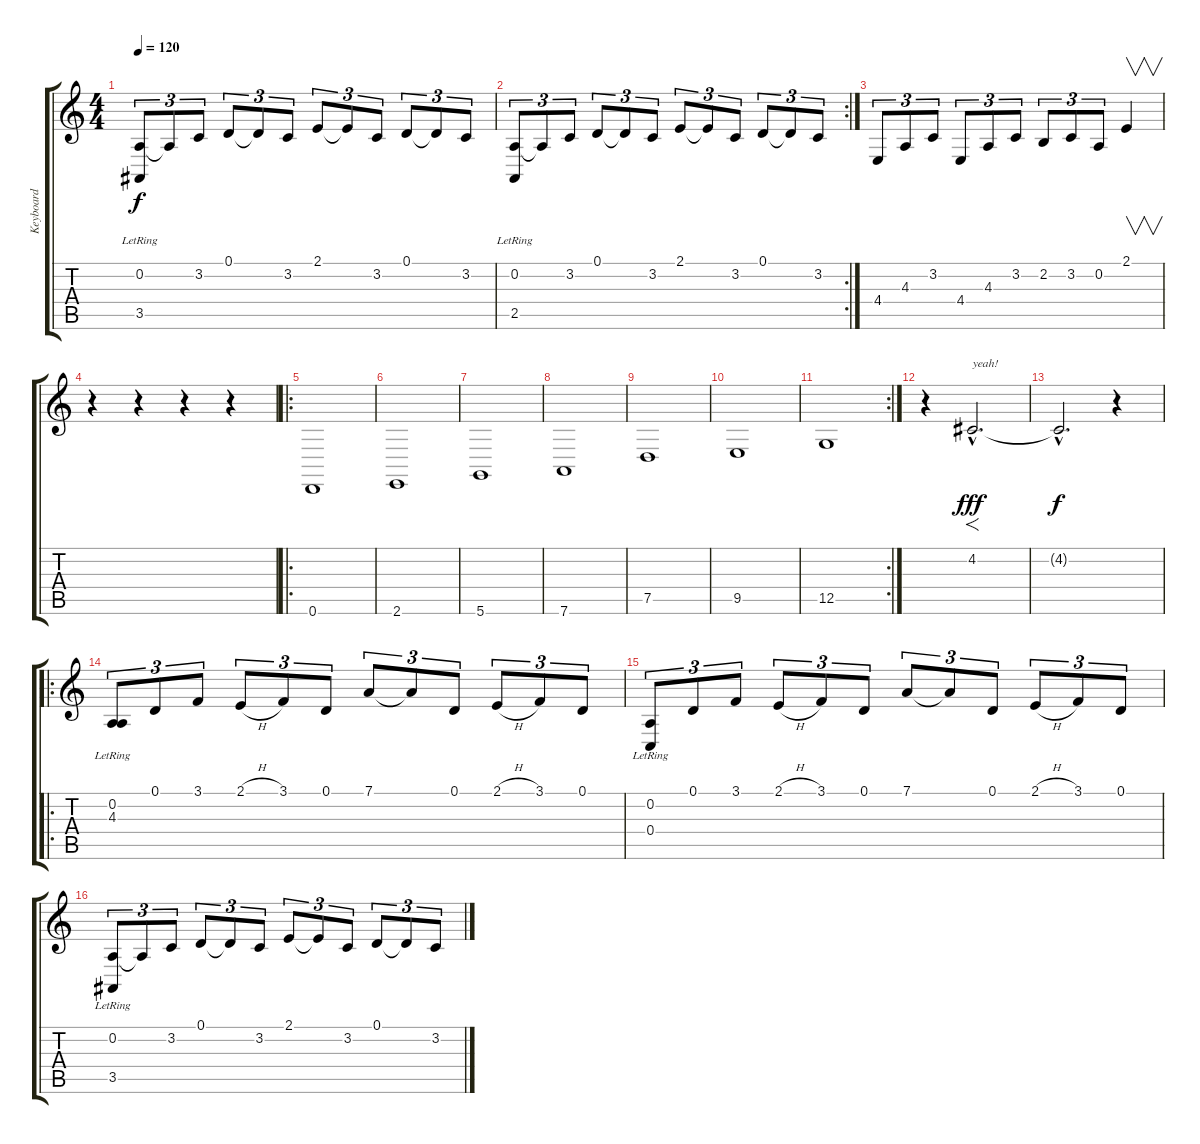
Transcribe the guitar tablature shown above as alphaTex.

\track ("Keyboard" "Keyboard") {instrument stringensemble1}
\staff {score tabs}
\tuning (D4 A3 F3 C3 G2 D2) {hide}
\ts (4 4)
\tempo 120
\clef g2
\ks c
(0.2 3.5{lr}).8{tu (3 2) dy f} 0.2{t}.8{tu (3 2)} 3.2.8{tu (3 2)} 0.1.8{tu (3 2)} 0.1{t}.8{tu (3 2)} 3.2.8{tu (3 2)} 2.1.8{tu (3 2)} 2.1{t}.8{tu (3 2)} 3.2.8{tu (3 2)} 0.1.8{tu (3 2)} 0.1{t}.8{tu (3 2)} 3.2.8{tu (3 2)} |
\rc 2
(0.2 2.5{lr}).8{tu (3 2)} 0.2{t}.8{tu (3 2)} 3.2.8{tu (3 2)} 0.1.8{tu (3 2)} 0.1{t}.8{tu (3 2)} 3.2.8{tu (3 2)} 2.1.8{tu (3 2)} 2.1{t}.8{tu (3 2)} 3.2.8{tu (3 2)} 0.1.8{tu (3 2)} 0.1{t}.8{tu (3 2)} 3.2.8{tu (3 2)} |
4.4.8{tu (3 2)} 4.3.8{tu (3 2)} 3.2.8{tu (3 2)} 4.4.8{tu (3 2)} 4.3.8{tu (3 2)} 3.2.8{tu (3 2)} 2.2.8{tu (3 2)} 3.2.8{tu (3 2)} 0.2.8{tu (3 2)} 2.1.4{v} |
r.4 r.4 r.4 r.4 |
\ro
0.6.1{volume 16} |
2.6.1 |
5.6.1 |
7.6.1 |
7.5.1 |
9.5.1 |
\rc 2
12.5.1 |
r.4{volume 13 instrument stringensemble1} 4.2{hac}.2{f d txt "yeah!" dy fff} |
4.2{hac t}.2{d dy f} r.4 |
\ro
(0.2 4.3{lr}).8{tu (3 2)} 0.1.8{tu (3 2)} 3.1.8{tu (3 2)} 2.1{h}.8{tu (3 2)} 3.1.8{tu (3 2)} 0.1.8{tu (3 2)} 7.1.8{tu (3 2)} 7.1{t}.8{tu (3 2)} 0.1.8{tu (3 2)} 2.1{h}.8{tu (3 2)} 3.1.8{tu (3 2)} 0.1.8{tu (3 2)} |
(0.2 0.4{lr}).8{tu (3 2)} 0.1.8{tu (3 2)} 3.1.8{tu (3 2)} 2.1{h}.8{tu (3 2)} 3.1.8{tu (3 2)} 0.1.8{tu (3 2)} 7.1.8{tu (3 2)} 7.1{t}.8{tu (3 2)} 0.1.8{tu (3 2)} 2.1{h}.8{tu (3 2)} 3.1.8{tu (3 2)} 0.1.8{tu (3 2)} |
(0.2 3.5{lr}).8{tu (3 2)} 0.2{t}.8{tu (3 2)} 3.2.8{tu (3 2)} 0.1.8{tu (3 2)} 0.1{t}.8{tu (3 2)} 3.2.8{tu (3 2)} 2.1.8{tu (3 2)} 2.1{t}.8{tu (3 2)} 3.2.8{tu (3 2)} 0.1.8{tu (3 2)} 0.1{t}.8{tu (3 2)} 3.2.8{tu (3 2)}
